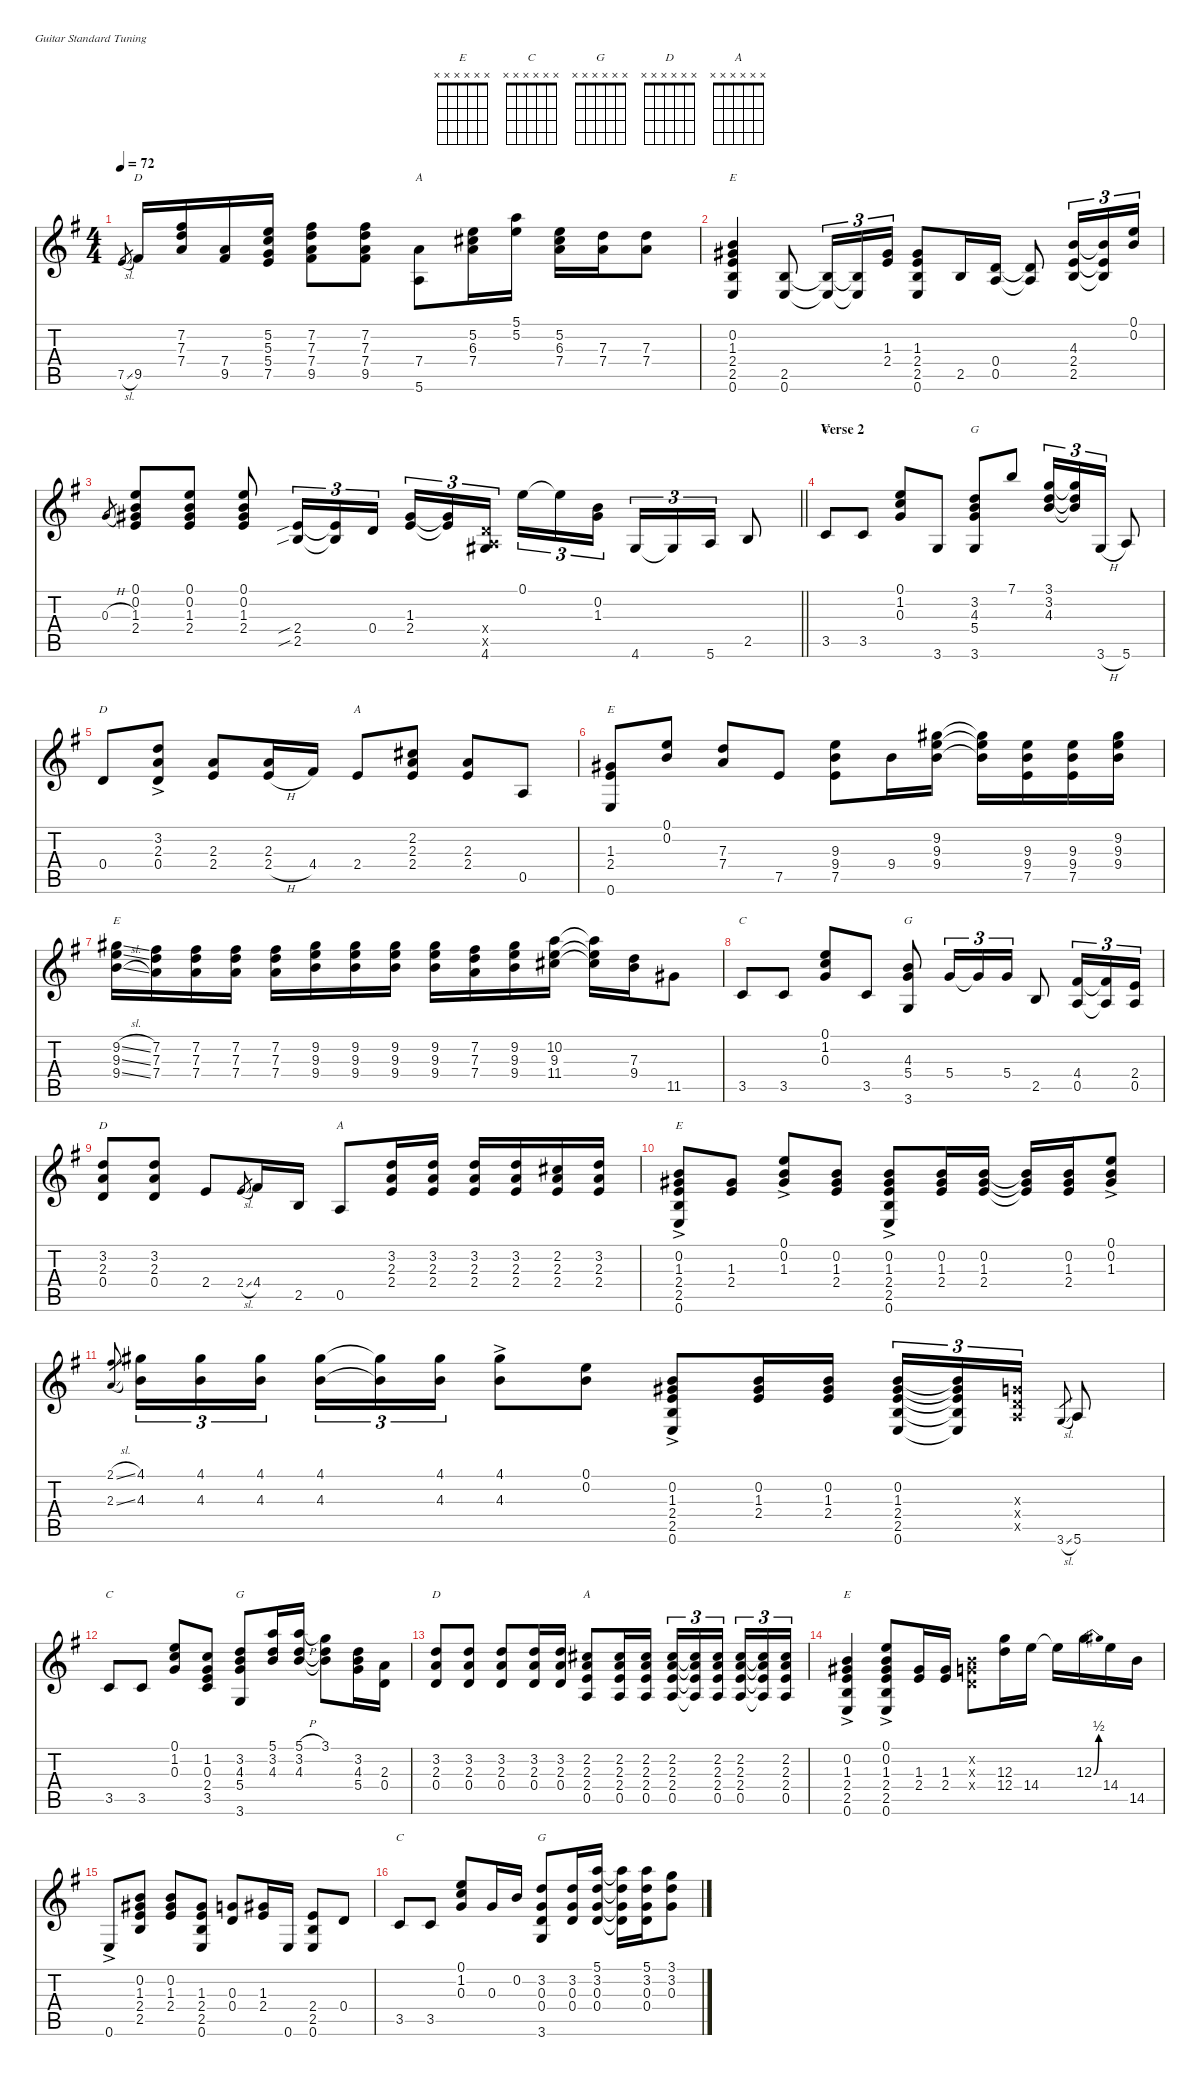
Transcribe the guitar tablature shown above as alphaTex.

\defaultSystemsLayout 4
\hideDynamics
\bracketExtendMode nobrackets
\singleTrackTrackNamePolicy hidden
\multiTrackTrackNamePolicy hidden
\otherSystemsTrackNameOrientation horizontal
\track ("Guitar 1" "jz.guit.") {defaultSystemsLayout 4 mute instrument electricguitarjazz}
\staff {score tabs}
\tuning (E4 B3 G3 D3 A2 E2)
\chord ("E" x x x x x x)
\chord ("C" x x x x x x)
\chord ("G" x x x x x x)
\chord ("D" x x x x x x)
\chord ("A" x x x x x x)
\ts (4 4)
\tempo 72
\clef g2
\ks g
7.5{sl acc forcenatural}.8{gr dy mf beam Up} 9.5{acc #}.16{ch "D" beam Up} (7.2{acc #} 7.3{acc forcenatural} 7.4{acc forcenatural}).16{beam Up} (7.4{acc forcenatural} 9.5{acc #}).16{beam Up} (5.2{acc forcenatural} 5.3{acc forcenatural} 5.4{acc forcenatural} 7.5{acc forcenatural}).16{beam Up} (7.2{acc #} 7.3{acc forcenatural} 7.4{acc forcenatural} 9.5{acc #}).8{beam Down} (7.2{acc #} 7.3{acc forcenatural} 7.4{acc forcenatural} 9.5{acc #}).8{beam Down} (7.4{acc forcenatural} 5.6{acc forcenatural}).8{ch "A" beam Down} (5.2{acc forcenatural} 6.3{acc #} 7.4{acc forcenatural}).16{beam Down} (5.1{acc forcenatural} 5.2{acc forcenatural}).16{beam Down} (5.2{acc forcenatural} 6.3{acc #} 7.4{acc forcenatural}).16{beam Down} (7.3{acc forcenatural} 7.4{acc forcenatural}).16{beam Down} (7.3{acc forcenatural} 7.4{acc forcenatural}).8{beam Down} |
(0.2{acc forcenatural} 1.3{acc #} 2.4{acc forcenatural} 2.5{acc forcenatural} 0.6{acc forcenatural}).4{ch "E" beam Up} (2.5{acc forcenatural} 0.6{acc forcenatural}).8{beam Up} (2.5{t acc forcenatural} 0.6{t acc forcenatural}).16{tu (3 2) beam Up} (2.5{t acc forcenatural} 0.6{t acc forcenatural}).16{tu (3 2) beam Up} (1.3{acc #} 2.4{acc forcenatural}).16{tu (3 2) beam Up} (1.3{acc #} 2.4{acc forcenatural} 2.5{acc forcenatural} 0.6{acc forcenatural}).8{beam Up} 2.5{acc forcenatural}.16{beam Up} (0.4{acc forcenatural} 0.5{acc forcenatural}).16{beam Up} (0.4{t acc forcenatural} 0.5{t acc forcenatural}).8{beam Up} (4.3{acc forcenatural} 2.4{acc forcenatural} 2.5{acc forcenatural}).16{tu (3 2) beam Up} (4.3{t acc forcenatural} 2.4{t acc forcenatural} 2.5{t acc forcenatural}).16{tu (3 2) beam Up} (0.1{acc forcenatural} 0.2{acc forcenatural}).16{tu (3 2) beam Up} |
\barLineRight lightlight
0.3{h acc forcenatural}.8{gr beam Up} (0.1{acc forcenatural} 0.2{acc forcenatural} 1.3{acc #} 2.4{acc forcenatural}).8{beam Up} (0.1{acc forcenatural} 0.2{acc forcenatural} 1.3{acc #} 2.4{acc forcenatural}).8{beam Up} (0.1{acc forcenatural} 0.2{acc forcenatural} 1.3{acc #} 2.4{acc forcenatural}).8{beam Up} (2.4{sib acc forcenatural} 2.5{sib acc forcenatural}).16{tu (3 2) beam Up} (2.4{t acc forcenatural} 2.5{t acc forcenatural}).16{tu (3 2) beam Up} 0.4{acc forcenatural}.16{tu (3 2) beam Up} (1.3{acc #} 2.4{acc forcenatural}).16{tu (3 2) beam Up} (1.3{t acc #} 2.4{t acc forcenatural}).16{tu (3 2) beam Up} (0.4{x acc forcenatural} 0.5{x acc forcenatural} 4.6{acc #}).16{tu (3 2) beam Up} 0.1{acc forcenatural}.16{tu (3 2) beam Down} 0.1{t acc forcenatural}.16{tu (3 2) beam Down} (0.2{acc forcenatural} 1.3{acc #}).16{tu (3 2) beam Down} 4.6{acc #}.16{tu (3 2) beam Up} 4.6{t acc #}.16{tu (3 2) beam Up} 5.6{acc forcenatural}.16{tu (3 2) beam Up} 2.5{acc forcenatural}.8{beam Up} |
\section ("" "Verse 2")
3.5{acc forcenatural}.8{ch "C" beam Up} 3.5{acc forcenatural}.8{beam Up} (0.1{acc forcenatural} 1.2{acc forcenatural} 0.3{acc forcenatural}).8{beam Up} 3.6{acc forcenatural}.8{beam Up} (3.2{acc forcenatural} 4.3{acc forcenatural} 5.4{acc forcenatural} 3.6{acc forcenatural}).8{ch "G" beam Up} 7.1{acc forcenatural}.8{beam Up} (3.1{acc forcenatural} 3.2{acc forcenatural} 4.3{acc forcenatural}).16{tu (3 2) beam Up} (3.1{t acc forcenatural} 3.2{t acc forcenatural} 4.3{t acc forcenatural}).16{tu (3 2) beam Up} 3.6{h acc forcenatural}.16{tu (3 2) beam Up} 5.6{acc forcenatural}.8{beam Up} |
0.4{acc forcenatural}.8{ch "D" beam Up} (3.2{acc forcenatural} 2.3{acc forcenatural} 0.4{ac acc forcenatural}).8{beam Up} (2.3{acc forcenatural} 2.4{acc forcenatural}).8{beam Up} (2.3{acc forcenatural} 2.4{h acc forcenatural}).16{beam Up} 4.4{acc #}.16{beam Up} 2.4{acc forcenatural}.8{ch "A" beam Up} (2.2{acc #} 2.3{acc forcenatural} 2.4{acc forcenatural}).8{beam Up} (2.3{acc forcenatural} 2.4{acc forcenatural}).8{beam Up} 0.5{acc forcenatural}.8{beam Up} |
(1.3{acc #} 2.4{acc forcenatural} 0.6{acc forcenatural}).8{ch "E" beam Up} (0.1{acc forcenatural} 0.2{acc forcenatural}).8{beam Up} (7.3{acc forcenatural} 7.4{acc forcenatural}).8{beam Up} 7.5{acc forcenatural}.8{beam Up} (9.3{acc forcenatural} 9.4{acc forcenatural} 7.5{acc forcenatural}).8{beam Down} 9.4{acc forcenatural}.16{beam Down} (9.2{acc #} 9.3{acc forcenatural} 9.4{acc forcenatural}).16{beam Down} (9.2{t acc #} 9.3{t acc forcenatural} 9.4{t acc forcenatural}).16{beam Down} (9.3{acc forcenatural} 9.4{acc forcenatural} 7.5{acc forcenatural}).16{beam Down} (9.3{acc forcenatural} 9.4{acc forcenatural} 7.5{acc forcenatural}).16{beam Down} (9.2{acc #} 9.3{acc forcenatural} 9.4{acc forcenatural}).16{beam Down} |
(9.2{sl acc #} 9.3{sl acc forcenatural} 9.4{sl acc forcenatural}).16{ch "E" beam Down} (7.2{acc #} 7.3{acc forcenatural} 7.4{acc forcenatural}).16{beam Down} (7.2{acc #} 7.3{acc forcenatural} 7.4{acc forcenatural}).16{beam Down} (7.2{acc #} 7.3{acc forcenatural} 7.4{acc forcenatural}).16{beam Down} (7.2{acc #} 7.3{acc forcenatural} 7.4{acc forcenatural}).16{beam Down} (9.2{acc #} 9.3{acc forcenatural} 9.4{acc forcenatural}).16{beam Down} (9.2{acc #} 9.3{acc forcenatural} 9.4{acc forcenatural}).16{beam Down} (9.2{acc #} 9.3{acc forcenatural} 9.4{acc forcenatural}).16{beam Down} (9.2{acc #} 9.3{acc forcenatural} 9.4{acc forcenatural}).16{beam Down} (7.2{acc #} 7.3{acc forcenatural} 7.4{acc forcenatural}).16{beam Down} (9.2{acc #} 9.3{acc forcenatural} 9.4{acc forcenatural}).16{beam Down} (10.2{acc forcenatural} 9.3{acc forcenatural} 11.4{acc #}).16{beam Down} (10.2{t acc forcenatural} 9.3{t acc forcenatural} 11.4{t acc #}).16{beam Down} (7.3{acc forcenatural} 9.4{acc forcenatural}).16{beam Down} 11.5{acc #}.8{beam Down} |
3.5{acc forcenatural}.8{ch "C" beam Up} 3.5{acc forcenatural}.8{beam Up} (0.1{acc forcenatural} 1.2{acc forcenatural} 0.3{acc forcenatural}).8{beam Up} 3.5{acc forcenatural}.8{beam Up} (4.3{acc forcenatural} 5.4{acc forcenatural} 3.6{acc forcenatural}).8{ch "G" beam Up} 5.4{acc forcenatural}.16{tu (3 2) beam Up} 5.4{t acc forcenatural}.16{tu (3 2) beam Up} 5.4{acc forcenatural}.16{tu (3 2) beam Up} 2.5{acc forcenatural}.8{beam Up} (4.4{acc #} 0.5{acc forcenatural}).16{tu (3 2) beam Up} (4.4{t acc #} 0.5{t acc forcenatural}).16{tu (3 2) beam Up} (2.4{acc forcenatural} 0.5{acc forcenatural}).16{tu (3 2) beam Up} |
(3.2{acc forcenatural} 2.3{acc forcenatural} 0.4{acc forcenatural}).8{ch "D" beam Up} (3.2{acc forcenatural} 2.3{acc forcenatural} 0.4{acc forcenatural}).8{beam Up} 2.4{acc forcenatural}.8{beam Up} 2.4{sl acc forcenatural}.8{gr beam Up} 4.4{acc #}.16{beam Up} 2.5{acc forcenatural}.16{beam Up} 0.5{acc forcenatural}.8{ch "A" beam Up} (3.2{acc forcenatural} 2.3{acc forcenatural} 2.4{acc forcenatural}).16{beam Up} (3.2{acc forcenatural} 2.3{acc forcenatural} 2.4{acc forcenatural}).16{beam Up} (3.2{acc forcenatural} 2.3{acc forcenatural} 2.4{acc forcenatural}).16{beam Up} (3.2{acc forcenatural} 2.3{acc forcenatural} 2.4{acc forcenatural}).16{beam Up} (2.2{acc #} 2.3{acc forcenatural} 2.4{acc forcenatural}).16{beam Up} (3.2{acc forcenatural} 2.3{acc forcenatural} 2.4{acc forcenatural}).16{beam Up} |
(0.2{acc forcenatural} 1.3{acc #} 2.4{acc forcenatural} 2.5{acc forcenatural} 0.6{ac acc forcenatural}).8{ch "E" beam Up} (1.3{acc #} 2.4{acc forcenatural}).8{beam Up} (0.1{acc forcenatural} 0.2{acc forcenatural} 1.3{ac acc #}).8{beam Up} (0.2{acc forcenatural} 1.3{acc #} 2.4{acc forcenatural}).8{beam Up} (0.2{acc forcenatural} 1.3{acc #} 2.4{acc forcenatural} 2.5{acc forcenatural} 0.6{ac acc forcenatural}).8{beam Up} (0.2{acc forcenatural} 1.3{acc #} 2.4{acc forcenatural}).16{beam Up} (0.2{acc forcenatural} 1.3{acc #} 2.4{acc forcenatural}).16{beam Up} (0.2{t acc forcenatural} 1.3{t acc #} 2.4{t acc forcenatural}).16{beam Up} (0.2{acc forcenatural} 1.3{acc #} 2.4{acc forcenatural}).16{beam Up} (0.1{acc forcenatural} 0.2{acc forcenatural} 1.3{ac acc #}).8{beam Up} |
(2.1{sl acc #} 2.3{sl acc forcenatural}).8{gr beam Up} (4.1{acc #} 4.3{acc forcenatural}).16{tu (3 2) beam Down} (4.1{acc #} 4.3{acc forcenatural}).16{tu (3 2) beam Down} (4.1{acc #} 4.3{acc forcenatural}).16{tu (3 2) beam Down} (4.1{acc #} 4.3{acc forcenatural}).16{tu (3 2) beam Down} (4.1{t acc #} 4.3{t acc forcenatural}).16{tu (3 2) beam Down} (4.1{acc #} 4.3{acc forcenatural}).16{tu (3 2) beam Down} (4.1{ac acc #} 4.3{acc forcenatural}).8{beam Down} (0.1{acc forcenatural} 0.2{acc forcenatural}).8{beam Down} (0.2{acc forcenatural} 1.3{acc #} 2.4{acc forcenatural} 2.5{acc forcenatural} 0.6{ac acc forcenatural}).8{beam Up} (0.2{acc forcenatural} 1.3{acc #} 2.4{acc forcenatural}).16{beam Up} (0.2{acc forcenatural} 1.3{acc #} 2.4{acc forcenatural}).16{beam Up} (0.2{acc forcenatural} 1.3{acc #} 2.4{acc forcenatural} 2.5{acc forcenatural} 0.6{acc forcenatural}).16{tu (3 2) beam Up} (0.2{t acc forcenatural} 1.3{t acc #} 2.4{t acc forcenatural} 2.5{t acc forcenatural} 0.6{t acc forcenatural}).16{tu (3 2) beam Up} (0.3{x acc forcenatural} 0.4{x acc forcenatural} 0.5{x acc forcenatural}).16{tu (3 2) beam Up} 3.6{sl acc forcenatural}.8{gr beam Up} 5.6{acc forcenatural}.8{beam Up} |
3.5{acc forcenatural}.8{ch "C" beam Up} 3.5{acc forcenatural}.8{beam Up} (0.1{acc forcenatural} 1.2{acc forcenatural} 0.3{acc forcenatural}).8{beam Up} (1.2{acc forcenatural} 0.3{acc forcenatural} 2.4{acc forcenatural} 3.5{acc forcenatural}).8{beam Up} (3.2{acc forcenatural} 4.3{acc forcenatural} 5.4{acc forcenatural} 3.6{acc forcenatural}).8{ch "G" beam Up} (5.1{acc forcenatural} 3.2{acc forcenatural} 4.3{acc forcenatural}).16{beam Up} (5.1{h acc forcenatural} 3.2{acc forcenatural} 4.3{acc forcenatural}).16{beam Up} (3.1{acc forcenatural} 3.2{t acc forcenatural} 4.3{t acc forcenatural}).8{beam Down} (3.2{acc forcenatural} 4.3{acc forcenatural} 5.4{acc forcenatural}).16{beam Down} (2.3{acc forcenatural} 0.4{acc forcenatural}).16{beam Down} |
(3.2{acc forcenatural} 2.3{acc forcenatural} 0.4{acc forcenatural}).8{ch "D" beam Up} (3.2{acc forcenatural} 2.3{acc forcenatural} 0.4{acc forcenatural}).8{beam Up} (3.2{acc forcenatural} 2.3{acc forcenatural} 0.4{acc forcenatural}).8{beam Up} (3.2{acc forcenatural} 2.3{acc forcenatural} 0.4{acc forcenatural}).16{beam Up} (3.2{acc forcenatural} 2.3{acc forcenatural} 0.4{acc forcenatural}).16{beam Up} (2.2{acc #} 2.3{acc forcenatural} 2.4{acc forcenatural} 0.5{acc forcenatural}).8{ch "A" beam Up} (2.2{acc #} 2.3{acc forcenatural} 2.4{acc forcenatural} 0.5{acc forcenatural}).16{beam Up} (2.2{acc #} 2.3{acc forcenatural} 2.4{acc forcenatural} 0.5{acc forcenatural}).16{beam Up} (2.2{acc #} 2.3{acc forcenatural} 2.4{acc forcenatural} 0.5{acc forcenatural}).16{tu (3 2) beam Up} (2.2{t acc #} 2.3{t acc forcenatural} 2.4{t acc forcenatural} 0.5{t acc forcenatural}).16{tu (3 2) beam Up} (2.2{acc #} 2.3{acc forcenatural} 2.4{acc forcenatural} 0.5{acc forcenatural}).16{tu (3 2) beam Up} (2.2{acc #} 2.3{acc forcenatural} 2.4{acc forcenatural} 0.5{acc forcenatural}).16{tu (3 2) beam Up} (2.2{t acc #} 2.3{t acc forcenatural} 2.4{t acc forcenatural} 0.5{t acc forcenatural}).16{tu (3 2) beam Up} (2.2{acc #} 2.3{acc forcenatural} 2.4{acc forcenatural} 0.5{acc forcenatural}).16{tu (3 2) beam Up} |
(0.2{acc forcenatural} 1.3{acc #} 2.4{acc forcenatural} 2.5{acc forcenatural} 0.6{ac acc forcenatural}).4{ch "E" beam Up} (0.1{acc forcenatural} 0.2{acc forcenatural} 1.3{acc #} 2.4{acc forcenatural} 2.5{acc forcenatural} 0.6{ac acc forcenatural}).8{beam Up} (1.3{acc #} 2.4{acc forcenatural}).16{beam Up} (1.3{acc #} 2.4{acc forcenatural}).16{beam Up} (0.2{x acc forcenatural} 0.3{x acc forcenatural} 0.4{x acc forcenatural}).8{beam Down} (12.3{acc forcenatural} 12.4{acc forcenatural}).16{beam Down} 14.4{acc forcenatural}.16{beam Down} 14.4{t acc forcenatural}.16{beam Down} 12.3{be (bend 0 0 30 2) acc forcenatural}.16{beam Down} 14.4{acc forcenatural}.16{beam Down} 14.5{acc forcenatural}.16{beam Down} |
0.6{ac acc forcenatural}.8{dy mp beam Up} (0.2{acc forcenatural} 1.3{acc #} 2.4{acc forcenatural} 2.5{acc forcenatural}).8{dy mf beam Up} (0.2{acc forcenatural} 1.3{acc #} 2.4{acc forcenatural}).8{beam Up} (1.3{acc #} 2.4{acc forcenatural} 2.5{acc forcenatural} 0.6{acc forcenatural}).8{beam Up} (0.3{acc forcenatural} 0.4{acc forcenatural}).8{beam Up} (1.3{acc #} 2.4{acc forcenatural}).16{beam Up} 0.6{acc forcenatural}.16{beam Up} (2.4{acc forcenatural} 2.5{acc forcenatural} 0.6{acc forcenatural}).8{beam Up} 0.4{acc forcenatural}.8{beam Up} |
3.5{acc forcenatural}.8{ch "C" beam Up} 3.5{acc forcenatural}.8{beam Up} (0.1{acc forcenatural} 1.2{acc forcenatural} 0.3{acc forcenatural}).8{beam Up} 0.3{acc forcenatural}.16{beam Up} 0.2{acc forcenatural}.16{beam Up} (3.2{acc forcenatural} 0.3{acc forcenatural} 0.4{acc forcenatural} 3.6{acc forcenatural}).8{ch "G" beam Up} (3.2{acc forcenatural} 0.3{acc forcenatural} 0.4{acc forcenatural}).16{beam Up} (5.1{acc forcenatural} 3.2{acc forcenatural} 0.3{acc forcenatural} 0.4{acc forcenatural}).16{beam Up} (5.1{t acc forcenatural} 3.2{t acc forcenatural} 0.3{t acc forcenatural} 0.4{t acc forcenatural}).16{beam Down} (5.1{acc forcenatural} 3.2{acc forcenatural} 0.3{acc forcenatural} 0.4{acc forcenatural}).16{beam Down} (3.1{acc forcenatural} 3.2{acc forcenatural} 0.3{acc forcenatural}).8{beam Down}
